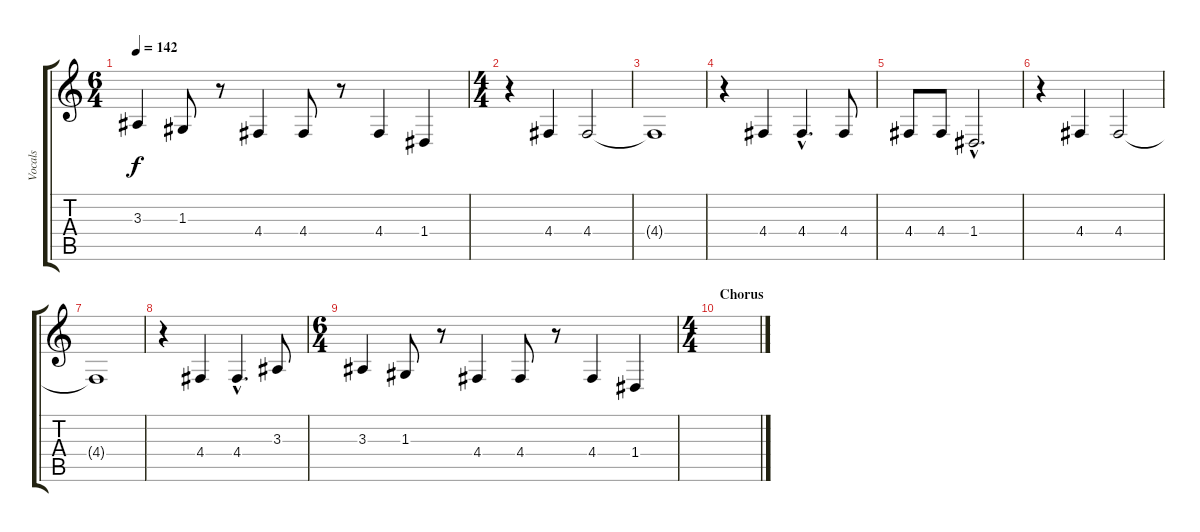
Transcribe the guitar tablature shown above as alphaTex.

\track ("Vocals" "Vocals") {instrument lead8bassandlead}
\staff {score tabs}
\tuning (E4 B3 G3 D3 A2 E2) {hide}
\ts (6 4)
\tempo 142
\clef g2
\ks c
3.3.4{dy f} 1.3.8 r.8 4.4.4 4.4.8 r.8 4.4.4 1.4.4 |
\ts (4 4)
r.4 4.4.4 4.4.2 |
4.4{t}.1 |
r.4 4.4.4 4.4{hac}.4{d} 4.4.8 |
4.4.8 4.4.8 1.4{hac}.2{d} |
r.4 4.4.4 4.4.2 |
4.4{t}.1 |
r.4 4.4.4 4.4{hac}.4{d} 3.3.8 |
\ts (6 4)
3.3.4 1.3.8 r.8 4.4.4 4.4.8 r.8 4.4.4 1.4.4 |
\ts (4 4)
\section ("" "Chorus")
